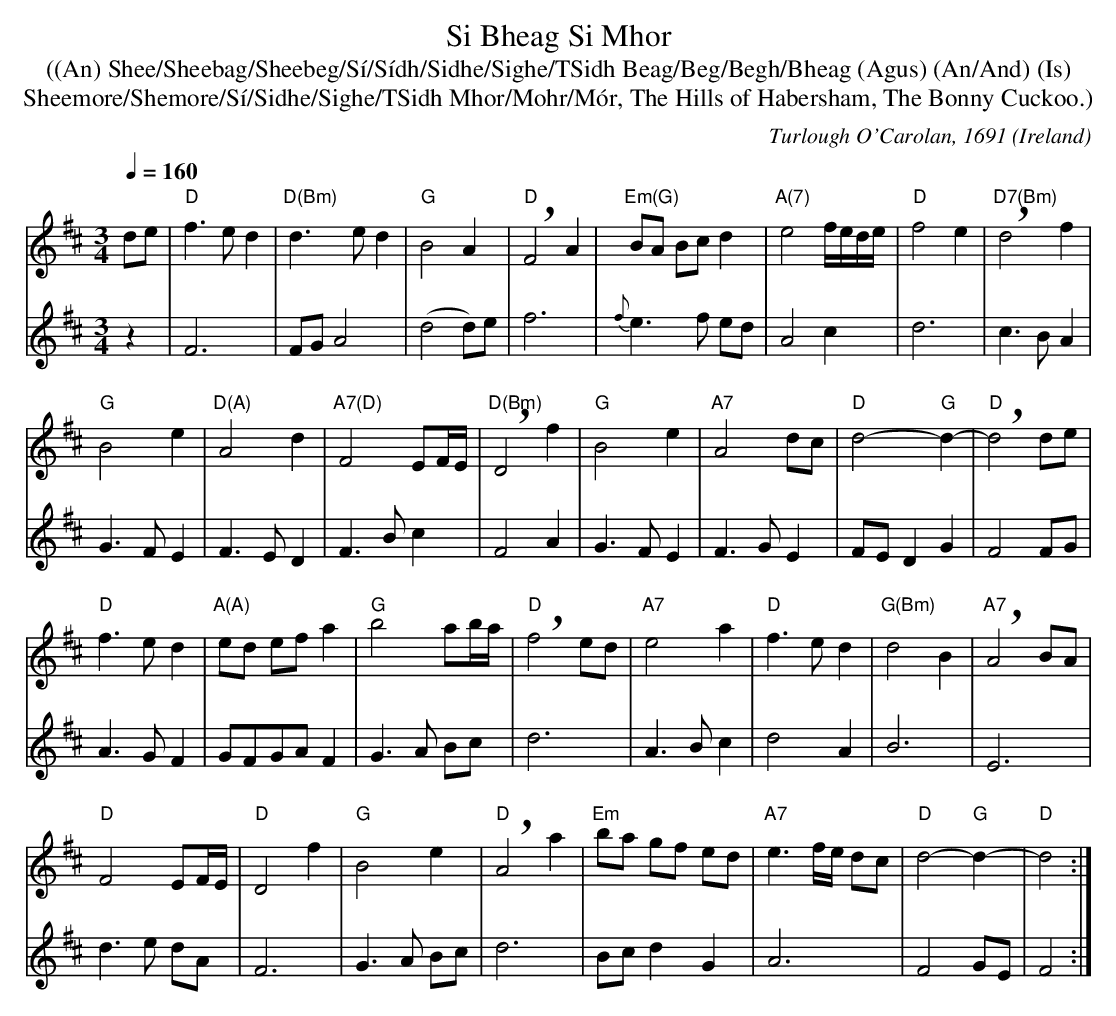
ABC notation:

X:1
T:Si Bheag Si Mhor
T:((An) Shee/Sheebag/Sheebeg/Sí/Sídh/Sidhe/Sighe/TSidh Beag/Beg/Begh/Bheag (Agus) (An/And) (Is)
T:Sheemore/Shemore/Sí/Sidhe/Sighe/TSidh Mhor/Mohr/Mór, The Hills of Habersham, The Bonny Cuckoo.)
C:Turlough O'Carolan, 1691
O:Ireland
M:3/4
L:1/4
Q:1/4=160
K:D
V:1
d/e/|\
"D"f>ed|"D(Bm)"d>ed|"G"B2A|"D"!breath!F2A|"Em(G)"B/A/ B/c/ d|"A(7)"e2 f/4e/4d/4e/4|"D"f2e|"D7(Bm)"!breath!d2f|
"G"B2e|"D(A)"A2d|"A7(D)"F2 E/F/4E/4|"D(Bm)"!breath!D2f|"G"B2e|"A7"A2 d/c/|"D"d2-"G"d-|"D"!breath!d2 d/e/|
"D"f>ed|"A(A)"e/d/ e/f/ a|"G"b2 a/b/4a/4|"D"!breath!f2 e/d/|"A7"e2a|"D"f>ed|"G(Bm)"d2B|"A7"!breath!A2 B/A/|
"D"F2 E/F/4E/4|"D"D2f|"G"B2e|"D"!breath!A2 a|"Em"b/a/ g/f/ e/d/|"A7"e3/2 f/4e/4 d/c/|"D"d2-"G"d-|"D"d2 :|
V:2
z |\
F3        | F/G/ A2    | (d2d/)e/ | f3   | {f}e3/2 f/ e/d/ | A2 c    | d3      | c3/2 B/A |
G3/2 F/ E | F3/2 E/ D  | F3/2 B/c | F2 A | G3/2 F/ E       | F3/2G/E | F/E/DG  | F2F/G/   |
A>GF      | G/F/G/A/ F | G>A B/c/ | d3   | A>Bc            | d2A     | B3      | E3       |
d>e d/A/  | F3         | G>A B/c/ | d3   | B/c/ d G        | A3      | F2 G/E/ | F2      :|
